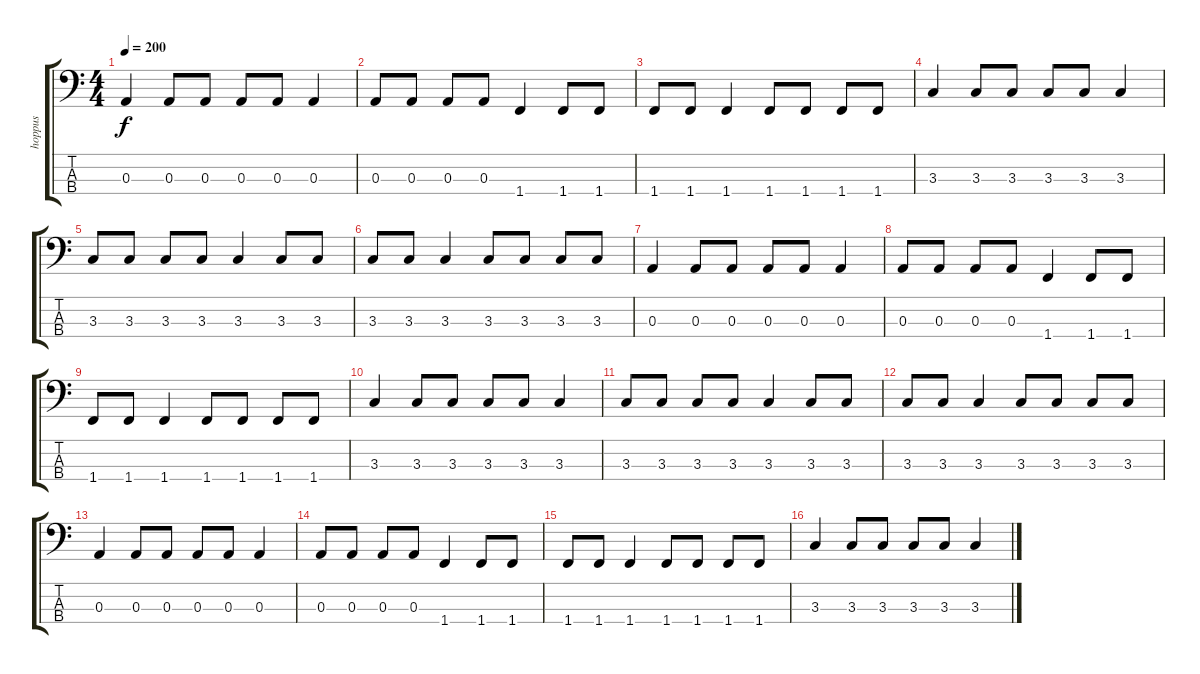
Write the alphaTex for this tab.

\track ("hoppus" "hoppus") {instrument electricbasspick}
\staff {score tabs}
\tuning (G2 D2 A1 E1) {hide}
\ts (4 4)
\tempo 200
\clef f4
\ks c
0.3.4{dy f} 0.3.8 0.3.8 0.3.8 0.3.8 0.3.4 |
0.3.8 0.3.8 0.3.8 0.3.8 1.4.4 1.4.8 1.4.8 |
1.4.8 1.4.8 1.4.4 1.4.8 1.4.8 1.4.8 1.4.8 |
3.3.4 3.3.8 3.3.8 3.3.8 3.3.8 3.3.4 |
3.3.8 3.3.8 3.3.8 3.3.8 3.3.4 3.3.8 3.3.8 |
3.3.8 3.3.8 3.3.4 3.3.8 3.3.8 3.3.8 3.3.8 |
0.3.4 0.3.8 0.3.8 0.3.8 0.3.8 0.3.4 |
0.3.8 0.3.8 0.3.8 0.3.8 1.4.4 1.4.8 1.4.8 |
1.4.8 1.4.8 1.4.4 1.4.8 1.4.8 1.4.8 1.4.8 |
3.3.4 3.3.8 3.3.8 3.3.8 3.3.8 3.3.4 |
3.3.8 3.3.8 3.3.8 3.3.8 3.3.4 3.3.8 3.3.8 |
3.3.8 3.3.8 3.3.4 3.3.8 3.3.8 3.3.8 3.3.8 |
0.3.4 0.3.8 0.3.8 0.3.8 0.3.8 0.3.4 |
0.3.8 0.3.8 0.3.8 0.3.8 1.4.4 1.4.8 1.4.8 |
1.4.8 1.4.8 1.4.4 1.4.8 1.4.8 1.4.8 1.4.8 |
3.3.4 3.3.8 3.3.8 3.3.8 3.3.8 3.3.4
